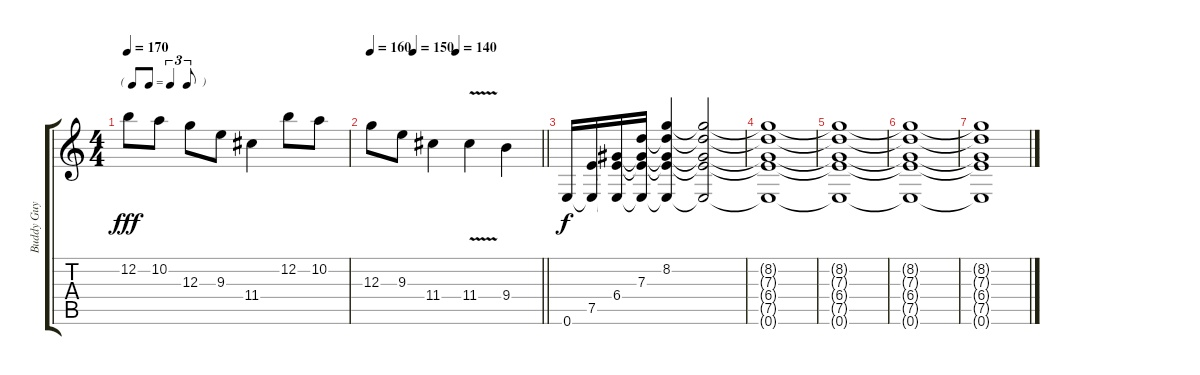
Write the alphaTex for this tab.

\track ("Buddy Guy" "Buddy Guy") {instrument electricguitarclean}
\staff {score tabs}
\tuning (E4 B3 G3 D3 A2 E2) {hide}
\ts (4 4)
\tf triplet8th
\tempo 170
\clef g2
\ks c
12.2.8{dy fff} 10.2.8 12.3.8 9.3.8 11.4.4 12.2.8 10.2.8 |
\tempo 160
\tempo (150 0.25)
\tempo (140 0.5)
\barLineRight lightlight
12.3.8 9.3.8 11.4.4 11.4{v}.4 9.4.4 |
0.6.16{dy f} (7.5 0.6{t}).16 (6.4 7.5{t} 0.6{t}).16 (7.3 6.4{t} 7.5{t} 0.6{t}).16 (8.2 7.3{t} 6.4{t} 7.5{t} 0.6{t}).4 (8.2{t} 7.3{t} 6.4{t} 7.5{t} 0.6{t}).2 |
(8.2{t} 7.3{t} 6.4{t} 7.5{t} 0.6{t}).1 |
(8.2{t} 7.3{t} 6.4{t} 7.5{t} 0.6{t}).1 |
(8.2{t} 7.3{t} 6.4{t} 7.5{t} 0.6{t}).1 |
(8.2{t} 7.3{t} 6.4{t} 7.5{t} 0.6{t}).1
